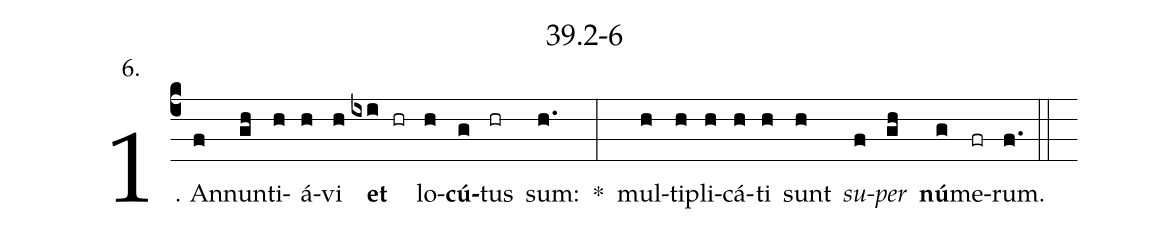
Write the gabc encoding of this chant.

name: 39.2-6;
annotation: 6.;
%%
(c4)1. An(f)nun(gh)ti(h)á(h)vi(h) <b>et</b>(ixi hr) lo(h)<b>cú</b>(g)tus(hr) sum:(h.) *(:) mul(h)ti(h)pli(h)cá(h)ti(h) sunt(h) <i>su</i>(f)<i>per</i>(gh) <b>nú</b>(g)me(fr)rum.(f.) (::)


%E(h) u(h) o(f) u(gh) a(g) e.(f.) (::)
